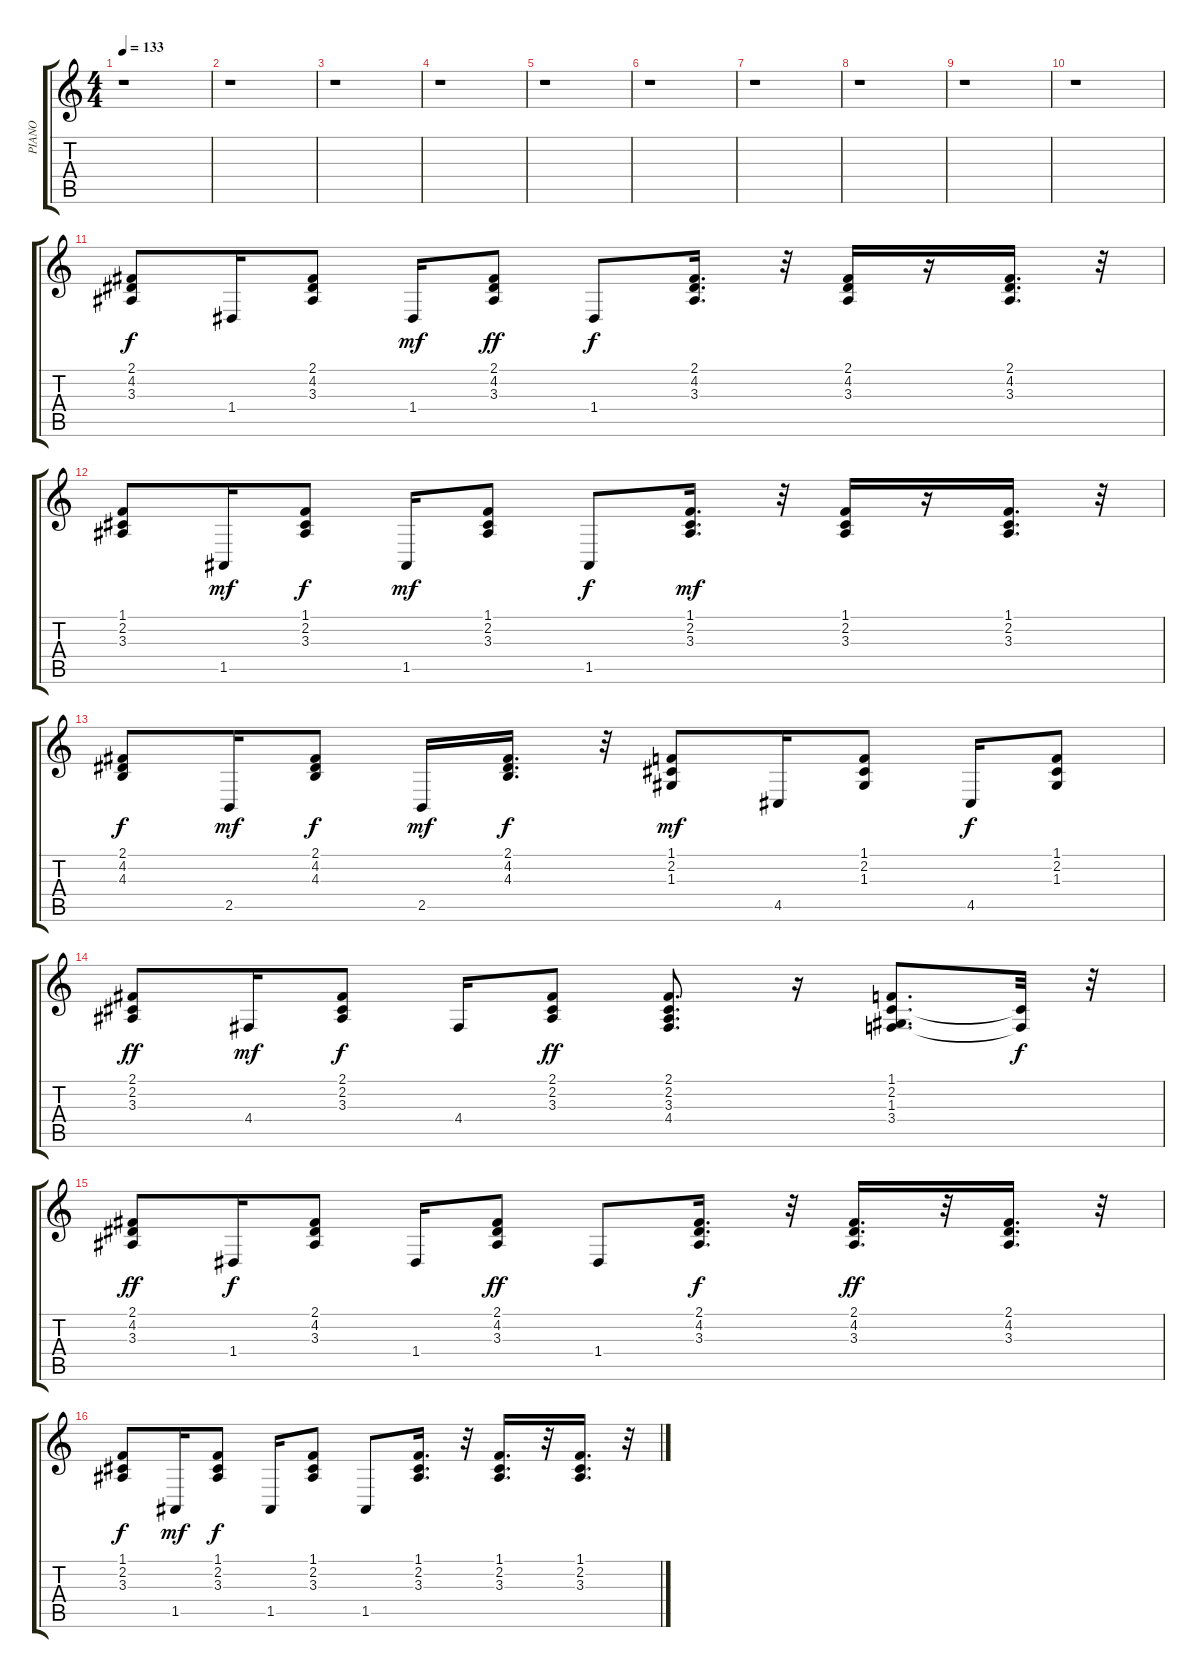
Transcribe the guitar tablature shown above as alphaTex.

\track ("PIANO                               " "PIANO     ") {instrument electricgrandpiano}
\staff {score tabs}
\tuning (E4 B3 G3 D3 A2 E2) {hide}
\ts (4 4)
\tempo 133
\clef g2
\ks c
r.1{dy f} |
r.1 |
r.1 |
r.1 |
r.1 |
r.1 |
r.1 |
r.1 |
r.1 |
r.1 |
(2.1 4.2 3.3).8 1.4.16 (2.1 4.2 3.3).8 1.4.16{dy mf} (2.1 4.2 3.3).8{dy ff} 1.4.8{dy f} (2.1 4.2 3.3).16{d} r.32 (2.1 4.2 3.3).16 r.16 (2.1 4.2 3.3).16{d} r.32 |
(1.1 2.2 3.3).8 1.5.16{dy mf} (1.1 2.2 3.3).8{dy f} 1.5.16{dy mf} (1.1 2.2 3.3).8 1.5.8{dy f} (1.1 2.2 3.3).16{d dy mf} r.32 (1.1 2.2 3.3).16 r.16 (1.1 2.2 3.3).16{d} r.32 |
(2.1 4.2 4.3).8{dy f} 2.5.16{dy mf} (2.1 4.2 4.3).8{dy f} 2.5.16{dy mf} (2.1 4.2 4.3).16{d dy f} r.32 (1.1 2.2 1.3).8{dy mf} 4.5.16 (1.1 2.2 1.3).8 4.5.16{dy f} (1.1 2.2 1.3).8 |
(2.1 2.2 3.3).8{dy ff} 4.4.16{dy mf} (2.1 2.2 3.3).8{dy f} 4.4.16 (2.1 2.2 3.3).8{dy ff} (2.1 2.2 3.3 4.4).8{d} r.16 (1.1 2.2 1.3 3.4).8{d} (2.2{t} 3.4{t}).32{dy f} r.32 |
(2.1 4.2 3.3).8{dy ff} 1.4.16{dy f} (2.1 4.2 3.3).8 1.4.16 (2.1 4.2 3.3).8{dy ff} 1.4.8 (2.1 4.2 3.3).16{d dy f} r.32 (2.1 4.2 3.3).16{d dy ff} r.32 (2.1 4.2 3.3).16{d} r.32 |
(1.1 2.2 3.3).8{dy f} 1.5.16{dy mf} (1.1 2.2 3.3).8{dy f} 1.5.16 (1.1 2.2 3.3).8 1.5.8 (1.1 2.2 3.3).16{d} r.32 (1.1 2.2 3.3).16{d} r.32 (1.1 2.2 3.3).16{d} r.32
